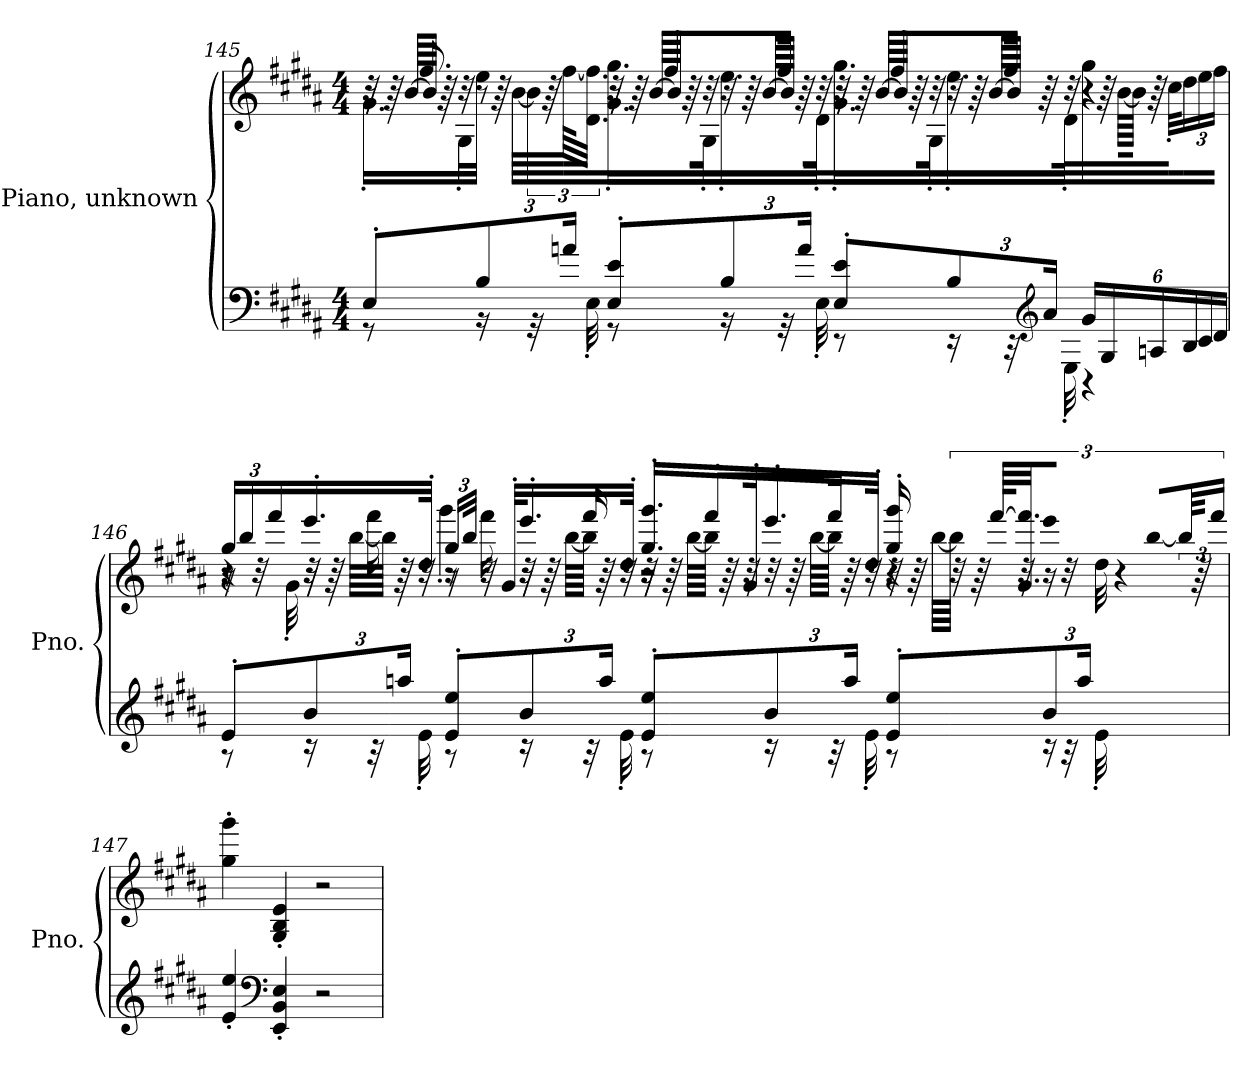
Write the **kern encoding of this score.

**kern	**kern
*part1	*part1
*staff2	*staff1
*I"Piano, unknown	*
*I'Pno.	*
!!LO:PB:g=z
*clefF4	*clefG2
*k[f#c#g#d#a#]	*k[f#c#g#d#a#]
*M4/4	*M4/4
=145	=145
*^	*^
*	*	*	*^
8E'/L	8r	16r	16.g#'\LL	32r
.	.	.	.	64r
.	.	.	.	[64b/LLLL
.	.	8.ff#'/	.	64b/JJJJ]
.	.	.	.	64r
.	.	.	32G#'\L	32r
*Xbrackettup	*	*	*	*
12B/	16r	.	32ee\JJJ	8r
.	.	.	64r	.
.	.	.	[64b\LLLL	.
.	32r	.	96b\JJJJ]	.
.	.	.	96r	.
24an/Jk	.	.	[96ff#\KLLL	.
.	32E'\	.	48.d#\ 48.ff#\]JJJ	.
8E/' 8e/'L	8r	16r	16.g#\' 16.gg#\'LL	32r
.	.	.	.	64r
.	.	.	.	[64b/LLLL
.	.	8ff#'/L	.	64b/JJJJ]
.	.	.	.	64r
.	.	.	32G#'\K	32r
12B/	16r	.	16.ee'\	32r
.	.	.	.	64r
.	.	.	.	[64b/LLLL
.	32r	16ff#/Jk	.	64b/JJJJ]
.	.	.	.	64r
24a/Jk	.	.	.	.
.	32E'\	.	32d#'\JJk	32r
8E/' 8e/'L	8r	16r	16.g#\' 16.gg#\'LL	32r
.	.	.	.	64r
.	.	.	.	[64b/LLLL
.	.	8ff#'/L	.	64b/JJJJ]
.	.	.	.	64r
.	.	.	32G#'\K	32r
12B/	16r	.	16.ee'\	32r
.	.	.	.	64r
.	.	.	.	[64b/LLLL
.	32r	16ff#/Jk	.	64b/JJJJ]
.	.	.	.	64r
*clefG2	*	*	*	*
24a/Jk	.	.	.	.
.	32E'\	.	32d#'\JJk	32r
24g#/LL	4r	4r	32gg#\	4r
.	.	.	64r	.
24G#/	.	.	.	.
.	.	.	[64b\LLLL	.
.	.	.	64b\JJJJ]	.
.	.	.	64r	.
24An/	.	.	.	.
.	.	.	32cc#'\KLL	.
*	*	*	*Xbrackettup	*
24B/	.	.	24dd#\	.
24c#/	.	.	24ee\	.
24d#/JJ	.	.	24ff#\JJ	.
!!LO:LB:g=z
=146	=146	=146	=146	=146
*	*	*	*	*^
8e'/L	8r	4r	8r	24gg#/LL	16r
.	.	.	.	24bb/	.
.	.	.	.	.	32r
.	.	.	.	24fff#/	.
.	.	.	.	.	32g#'\
12b/	16r	.	16r	16.eee'/	32r
.	.	.	.	.	64r
.	.	.	.	.	[64bb\LLLL
.	32r	.	16fff#\	.	64bb\JJJJ]
.	.	.	.	.	64r
24aan/Jk	.	.	.	.	.
.	32e'\	.	.	32dd#'/JJk	32r
8e/' 8ee/'L	8r	8r	16r	24gg#/LL	4ggg#'\
.	.	.	.	48bb/JJk	.
.	.	.	16fff#\	32r	.
.	.	.	.	32g#'/KLL	.
12b/	16r	16r	32r	16.eee'/	.
.	.	.	64r	.	.
.	.	.	[64bb\LLLL	.	.
.	32r	16fff#/	64bb\JJJJ]	.	.
.	.	.	64r	.	.
24aa/Jk	.	.	.	.	.
.	32e'\	.	32r	32dd#'/JJk	.
8e/' 8ee/'L	8r	16r	2r	16.gg#/' 16.ggg#/'LL	32r
.	.	.	.	.	64r
.	.	.	.	.	[64bb\LLLL
.	.	8fff#'/L	.	.	64bb\JJJJ]
.	.	.	.	.	64r
.	.	.	.	32g#'/K	32r
12b/	16r	.	.	16.eee'/	32r
.	.	.	.	.	64r
.	.	.	.	.	[64bb\LLLL
.	32r	16fff#/Jk	.	.	64bb\JJJJ]
.	.	.	.	.	64r
24aa/Jk	.	.	.	.	.
.	32e'\	.	.	32dd#'/JJk	32r
8e/' 8ee/'L	8r	4r	.	16gg#/' 16ggg#/'	32r
.	.	.	.	.	64r
.	.	.	.	.	[64bb\LLLL
*	*	*	*	*brackettup	*
.	.	.	.	48r	64bb\JJJJ]
.	.	.	.	.	64r
.	.	.	.	[96fff#/KLLL	.
.	.	.	.	48.g#/ 48.fff#/]	32r
12b/	16r	.	.	32eee/JJJ	16r
.	.	.	.	64r	.
.	.	.	.	[64bb/LLLL	.
.	32r	.	.	96bb/JJJJ]	32r
.	.	.	.	96r	.
24aa/Jk	.	.	.	24fff#/	.
.	32e'\	.	.	.	32dd#\
*v	*v	*	*	*	*
*	*v	*v	*v	*v
!!LO:LB:g=z
=147	=147
4e/' 4ee/'	4gg#\' 4ggg#\'
*clefF4	*
4EE/' 4BB/' 4E/'	4G#/' 4B/' 4e/'
2r	2r
=	=
*-	*-
